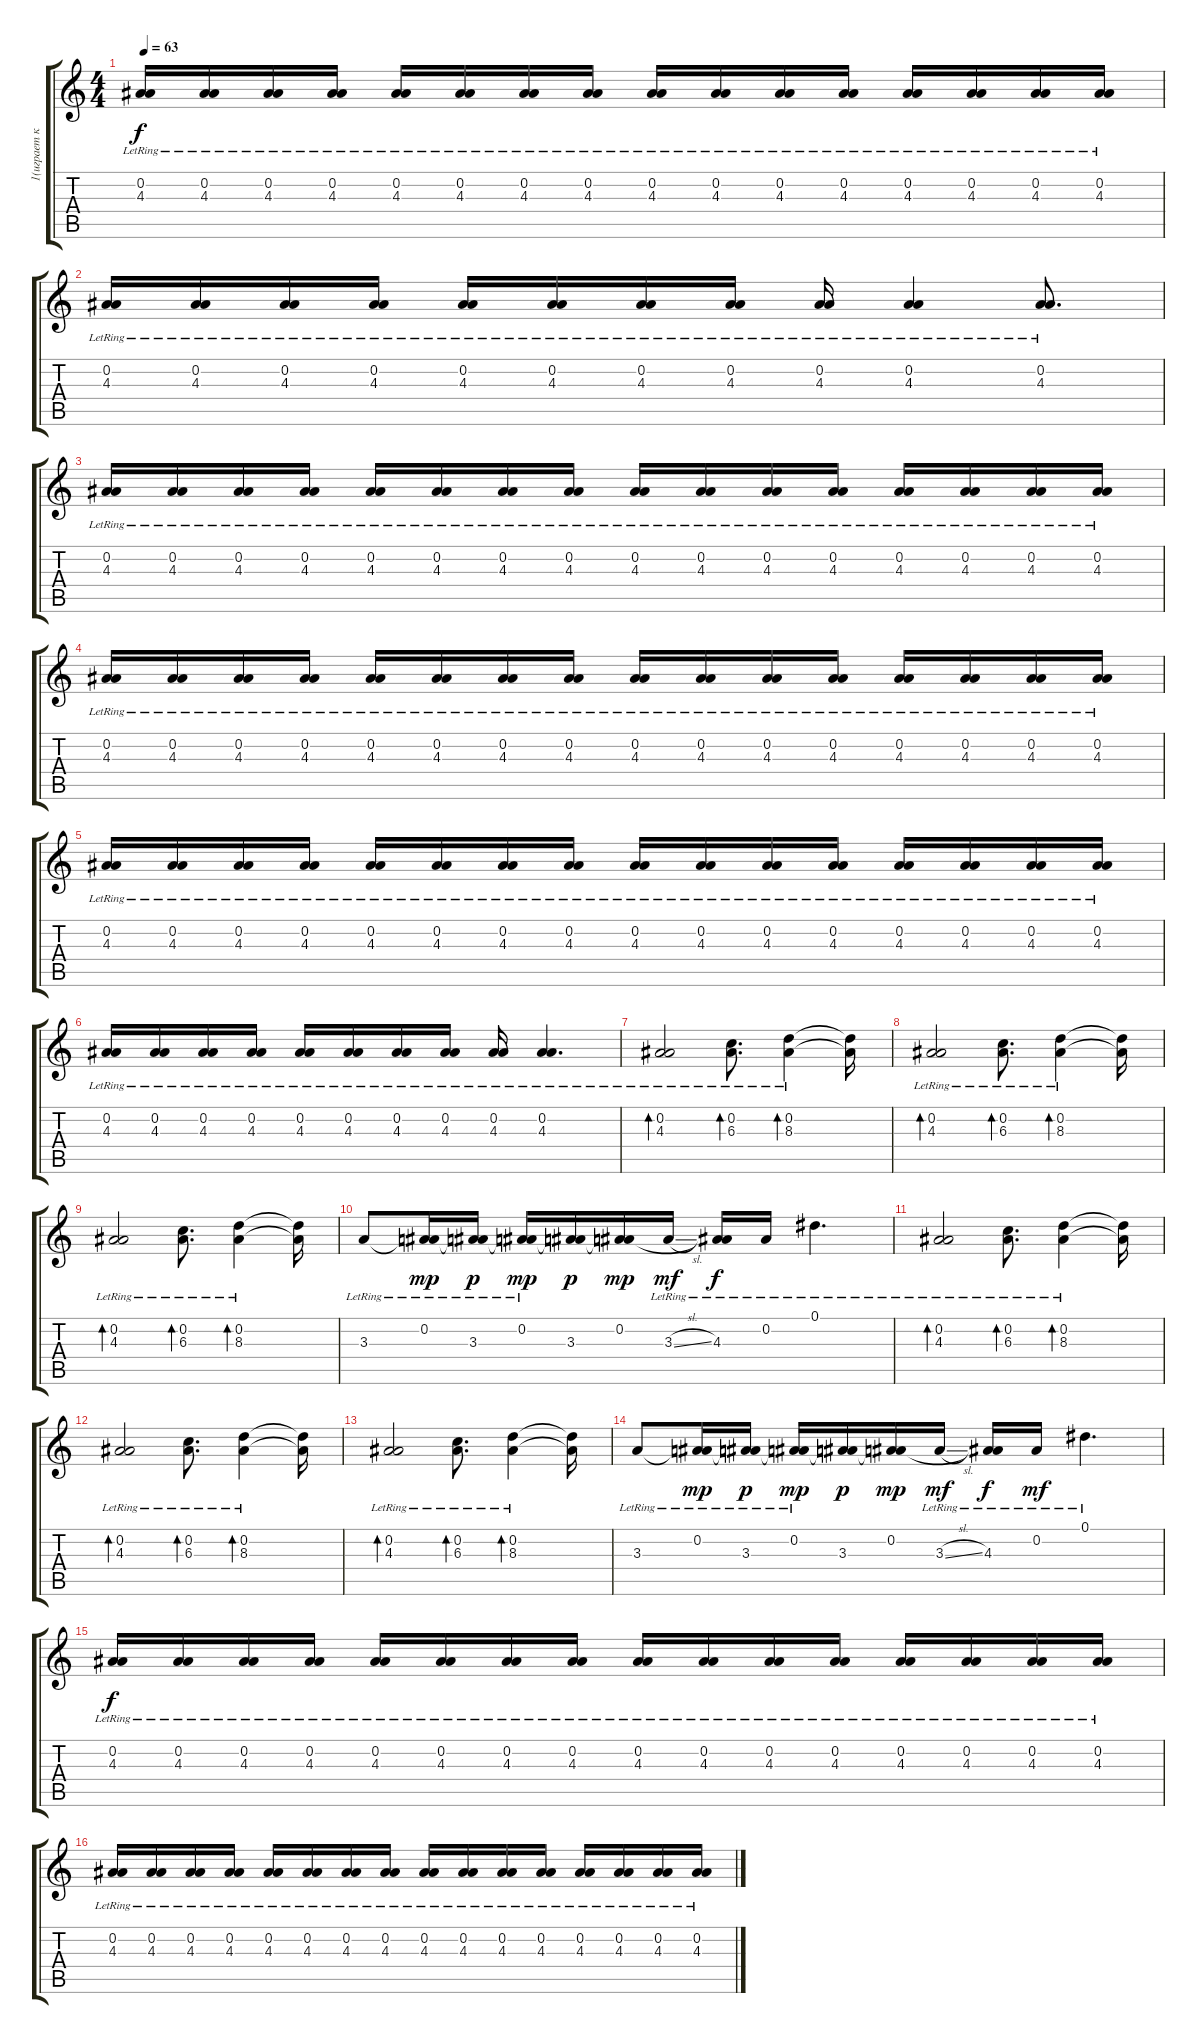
\track ("1(играет куплет и припев вместе)" "1(играет к") {instrument electricguitarclean}
\staff {score tabs}
\tuning (Eb4 Bb3 Gb3 Db3 Ab2 Eb2) {hide}
\ts (4 4)
\tempo 63
\clef g2
\ks c
(0.2{lr} 4.3{lr}).16{dy f} (0.2{lr} 4.3{lr}).16 (0.2{lr} 4.3{lr}).16 (0.2{lr} 4.3{lr}).16 (0.2{lr} 4.3{lr}).16 (0.2{lr} 4.3{lr}).16 (0.2{lr} 4.3{lr}).16 (0.2{lr} 4.3{lr}).16 (0.2{lr} 4.3{lr}).16 (0.2{lr} 4.3{lr}).16 (0.2{lr} 4.3{lr}).16 (0.2{lr} 4.3{lr}).16 (0.2{lr} 4.3{lr}).16 (0.2{lr} 4.3{lr}).16 (0.2{lr} 4.3{lr}).16 (0.2{lr} 4.3{lr}).16 |
(0.2{lr} 4.3{lr}).16 (0.2{lr} 4.3{lr}).16 (0.2{lr} 4.3{lr}).16 (0.2{lr} 4.3{lr}).16 (0.2{lr} 4.3{lr}).16 (0.2{lr} 4.3{lr}).16 (0.2{lr} 4.3{lr}).16 (0.2{lr} 4.3{lr}).16 (0.2{lr} 4.3{lr}).16 (0.2{lr} 4.3{lr}).4 (0.2{lr} 4.3{lr}).8{d} |
(0.2{lr} 4.3{lr}).16 (0.2{lr} 4.3{lr}).16 (0.2{lr} 4.3{lr}).16 (0.2{lr} 4.3{lr}).16 (0.2{lr} 4.3{lr}).16 (0.2{lr} 4.3{lr}).16 (0.2{lr} 4.3{lr}).16 (0.2{lr} 4.3{lr}).16 (0.2{lr} 4.3{lr}).16 (0.2{lr} 4.3{lr}).16 (0.2{lr} 4.3{lr}).16 (0.2{lr} 4.3{lr}).16 (0.2{lr} 4.3{lr}).16 (0.2{lr} 4.3{lr}).16 (0.2{lr} 4.3{lr}).16 (0.2{lr} 4.3{lr}).16 |
(0.2{lr} 4.3{lr}).16 (0.2{lr} 4.3{lr}).16 (0.2{lr} 4.3{lr}).16 (0.2{lr} 4.3{lr}).16 (0.2{lr} 4.3{lr}).16 (0.2{lr} 4.3{lr}).16 (0.2{lr} 4.3{lr}).16 (0.2{lr} 4.3{lr}).16 (0.2{lr} 4.3{lr}).16 (0.2{lr} 4.3{lr}).16 (0.2{lr} 4.3{lr}).16 (0.2{lr} 4.3{lr}).16 (0.2{lr} 4.3{lr}).16 (0.2{lr} 4.3{lr}).16 (0.2{lr} 4.3{lr}).16 (0.2{lr} 4.3{lr}).16 |
(0.2{lr} 4.3{lr}).16 (0.2{lr} 4.3{lr}).16 (0.2{lr} 4.3{lr}).16 (0.2{lr} 4.3{lr}).16 (0.2{lr} 4.3{lr}).16 (0.2{lr} 4.3{lr}).16 (0.2{lr} 4.3{lr}).16 (0.2{lr} 4.3{lr}).16 (0.2{lr} 4.3{lr}).16 (0.2{lr} 4.3{lr}).16 (0.2{lr} 4.3{lr}).16 (0.2{lr} 4.3{lr}).16 (0.2{lr} 4.3{lr}).16 (0.2{lr} 4.3{lr}).16 (0.2{lr} 4.3{lr}).16 (0.2{lr} 4.3{lr}).16 |
(0.2{lr} 4.3{lr}).16 (0.2{lr} 4.3{lr}).16 (0.2{lr} 4.3{lr}).16 (0.2{lr} 4.3{lr}).16 (0.2{lr} 4.3{lr}).16 (0.2{lr} 4.3{lr}).16 (0.2{lr} 4.3{lr}).16 (0.2{lr} 4.3{lr}).16 (0.2{lr} 4.3{lr}).16 (0.2{lr} 4.3{lr}).4{d} |
(0.2{lr} 4.3{lr}).2{bd 60} (0.2{lr} 6.3{lr}).8{d bd 60} (0.2{lr} 8.3{lr}).4{bd 60} (0.2{t} 8.3{t}).16 |
(0.2{lr} 4.3{lr}).2{bd 60} (0.2{lr} 6.3{lr}).8{d bd 60} (0.2{lr} 8.3{lr}).4{bd 60} (0.2{t} 8.3{t}).16 |
(0.2{lr} 4.3{lr}).2{bd 60} (0.2{lr} 6.3{lr}).8{d bd 60} (0.2{lr} 8.3{lr}).4{bd 60} (0.2{t} 8.3{t}).16 |
3.3{lr}.8 (0.2{lr} 3.3{t}).16{dy mp} (0.2{t} 3.3{lr}).16{dy p} (0.2{lr} 3.3{t}).16{dy mp} (0.2{t} 3.3).16{dy p} (0.2 3.3{t}).16{dy mp} 3.3{sl lr}.16{dy mf} (0.2{t} 4.3{lr}).16{dy f} 0.2{lr}.16 0.1{lr}.4{d} |
(0.2{lr} 4.3{lr}).2{bd 60} (0.2{lr} 6.3{lr}).8{d bd 60} (0.2{lr} 8.3{lr}).4{bd 60} (0.2{t} 8.3{t}).16 |
(0.2{lr} 4.3{lr}).2{bd 60} (0.2{lr} 6.3{lr}).8{d bd 60} (0.2{lr} 8.3{lr}).4{bd 60} (0.2{t} 8.3{t}).16 |
(0.2{lr} 4.3{lr}).2{bd 60} (0.2{lr} 6.3{lr}).8{d bd 60} (0.2{lr} 8.3{lr}).4{bd 60} (0.2{t} 8.3{t}).16 |
3.3{lr}.8 (0.2{lr} 3.3{t}).16{dy mp} (0.2{t} 3.3{lr}).16{dy p} (0.2{lr} 3.3{t}).16{dy mp} (0.2{t} 3.3).16{dy p} (0.2 3.3{t}).16{dy mp} 3.3{sl lr}.16{dy mf} (0.2{t} 4.3{lr}).16{dy f} 0.2{lr}.16{dy mf} 0.1{lr}.4{d} |
(0.2{lr} 4.3{lr}).16{dy f} (0.2{lr} 4.3{lr}).16 (0.2{lr} 4.3{lr}).16 (0.2{lr} 4.3{lr}).16 (0.2{lr} 4.3{lr}).16 (0.2{lr} 4.3{lr}).16 (0.2{lr} 4.3{lr}).16 (0.2{lr} 4.3{lr}).16 (0.2{lr} 4.3{lr}).16 (0.2{lr} 4.3{lr}).16 (0.2{lr} 4.3{lr}).16 (0.2{lr} 4.3{lr}).16 (0.2{lr} 4.3{lr}).16 (0.2{lr} 4.3{lr}).16 (0.2{lr} 4.3{lr}).16 (0.2{lr} 4.3{lr}).16 |
(0.2{lr} 4.3{lr}).16 (0.2{lr} 4.3{lr}).16 (0.2{lr} 4.3{lr}).16 (0.2{lr} 4.3{lr}).16 (0.2{lr} 4.3{lr}).16 (0.2{lr} 4.3{lr}).16 (0.2{lr} 4.3{lr}).16 (0.2{lr} 4.3{lr}).16 (0.2{lr} 4.3{lr}).16 (0.2{lr} 4.3{lr}).16 (0.2{lr} 4.3{lr}).16 (0.2{lr} 4.3{lr}).16 (0.2{lr} 4.3{lr}).16 (0.2{lr} 4.3{lr}).16 (0.2{lr} 4.3{lr}).16 (0.2{lr} 4.3{lr}).16
